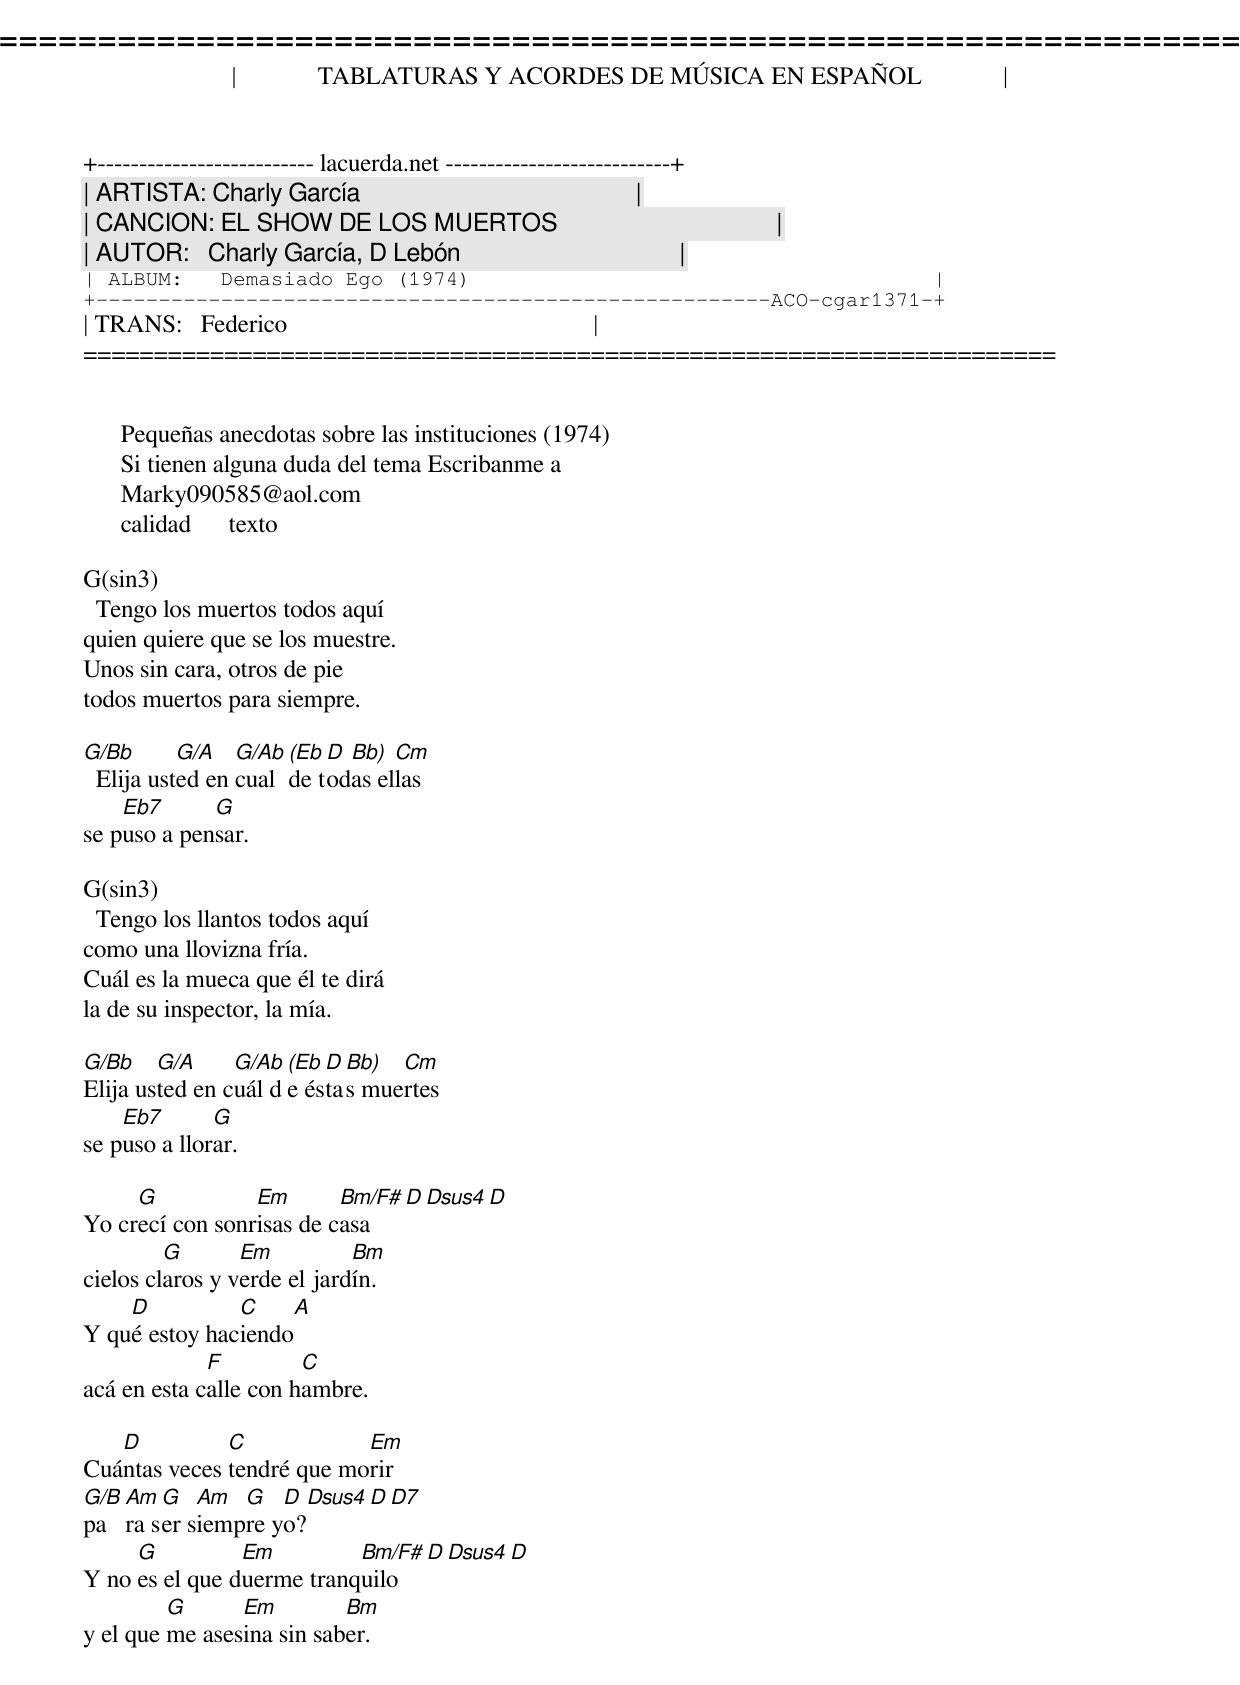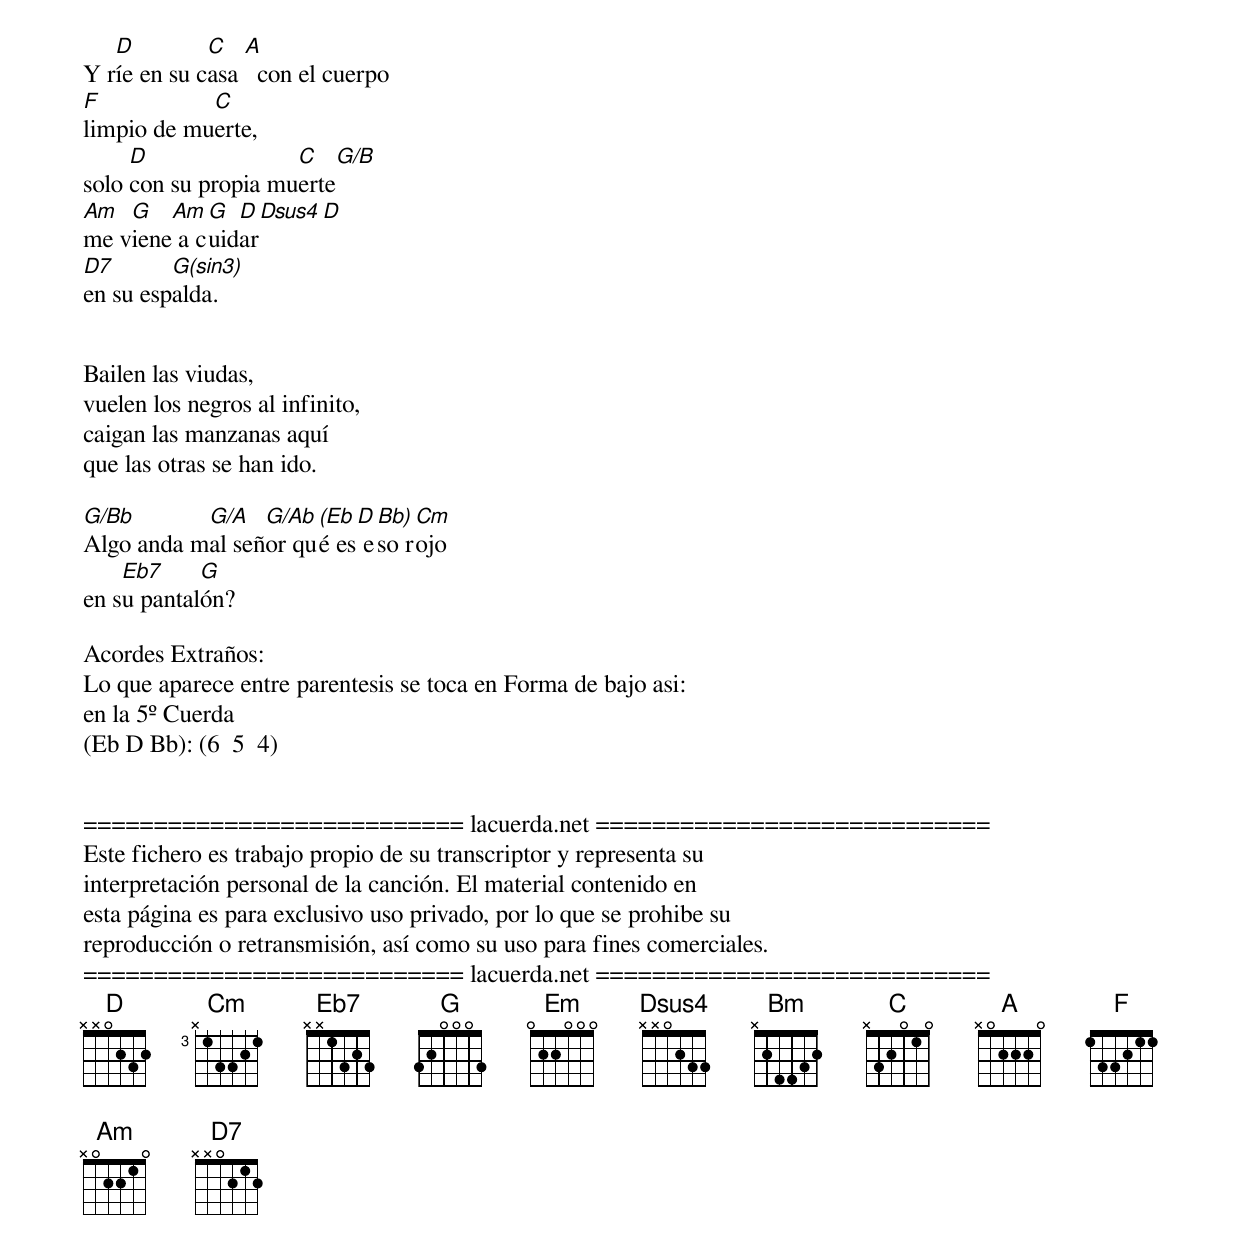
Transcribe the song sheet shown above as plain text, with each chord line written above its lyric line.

=====================================================================
|             TABLATURAS Y ACORDES DE MÚSICA EN ESPAÑOL             |
+-------------------------- lacuerda.net ---------------------------+
| ARTISTA: Charly García                                            |
| CANCION: EL SHOW DE LOS MUERTOS                                   |
| AUTOR:   Charly García, D Lebón                                   |
| ALBUM:   Demasiado Ego (1974)                                     |
+------------------------------------------------------ACO-cgar1371-+
| TRANS:   Federico                                                 |
=====================================================================


      Pequeñas anecdotas sobre las instituciones (1974)
      Si tienen alguna duda del tema Escribanme a
      Marky090585@aol.com
      calidad      texto

G(sin3)
  Tengo los muertos todos aquí
quien quiere que se los muestre.
Unos sin cara, otros de pie
todos muertos para siempre.

G/Bb       G/A   G/Ab (Eb D Bb)  Cm
  Elija usted en cual de todas ellas
    Eb7      G
se puso a pensar.

G(sin3)
  Tengo los llantos todos aquí
como una llovizna fría.
Cuál es la mueca que él te dirá
la de su inspector, la mía.

G/Bb    G/A     G/Ab (Eb D Bb)  Cm
Elija usted en cuál de éstas muertes
    Eb7       G
se puso a llorar.

     G           Em       Bm/F# D Dsus4 D
Yo crecí con sonrisas de casa
         G       Em          Bm
cielos claros y verde el jardín.
    D          C     A
Y qué estoy haciendo
             F         C
acá en esta calle con hambre.

   D          C            Em
Cuántas veces tendré que morir
G/B  Am  G   Am  G   D  Dsus4 D D7
pa   ra ser siempre yo?
     G          Em         Bm/F#  D Dsus4 D
Y no es el que duerme tranquilo
         G      Em         Bm
y el que me asesina sin saber.

   D         C   A
Y ríe en su casa   con el cuerpo
F           C
limpio de muerte,
     D               C    G/B
solo con su propia muerte
Am  G   Am  G  D  Dsus4 D
me viene a cuidar
D7       G(sin3)
en su espalda.


Bailen las viudas,
vuelen los negros al infinito,
caigan las manzanas aquí
que las otras se han ido.

G/Bb       G/A   G/Ab (Eb D Bb) Cm
Algo anda mal señor qué es eso rojo
    Eb7     G
en su pantalón?

Acordes Extraños:
G(sin3:3xx033
G/Bb:x1x033
G/A:x0x033
G/Ab:4xx033
Lo que aparece entre parentesis se toca en Forma de bajo asi:
en la 5º Cuerda
(Eb D Bb): (6  5  4)


=========================== lacuerda.net ============================
Este fichero es trabajo propio de su transcriptor y representa su
interpretación personal de la canción. El material contenido en
esta página es para exclusivo uso privado, por lo que se prohibe su
reproducción o retransmisión, así como su uso para fines comerciales.
=========================== lacuerda.net ============================
